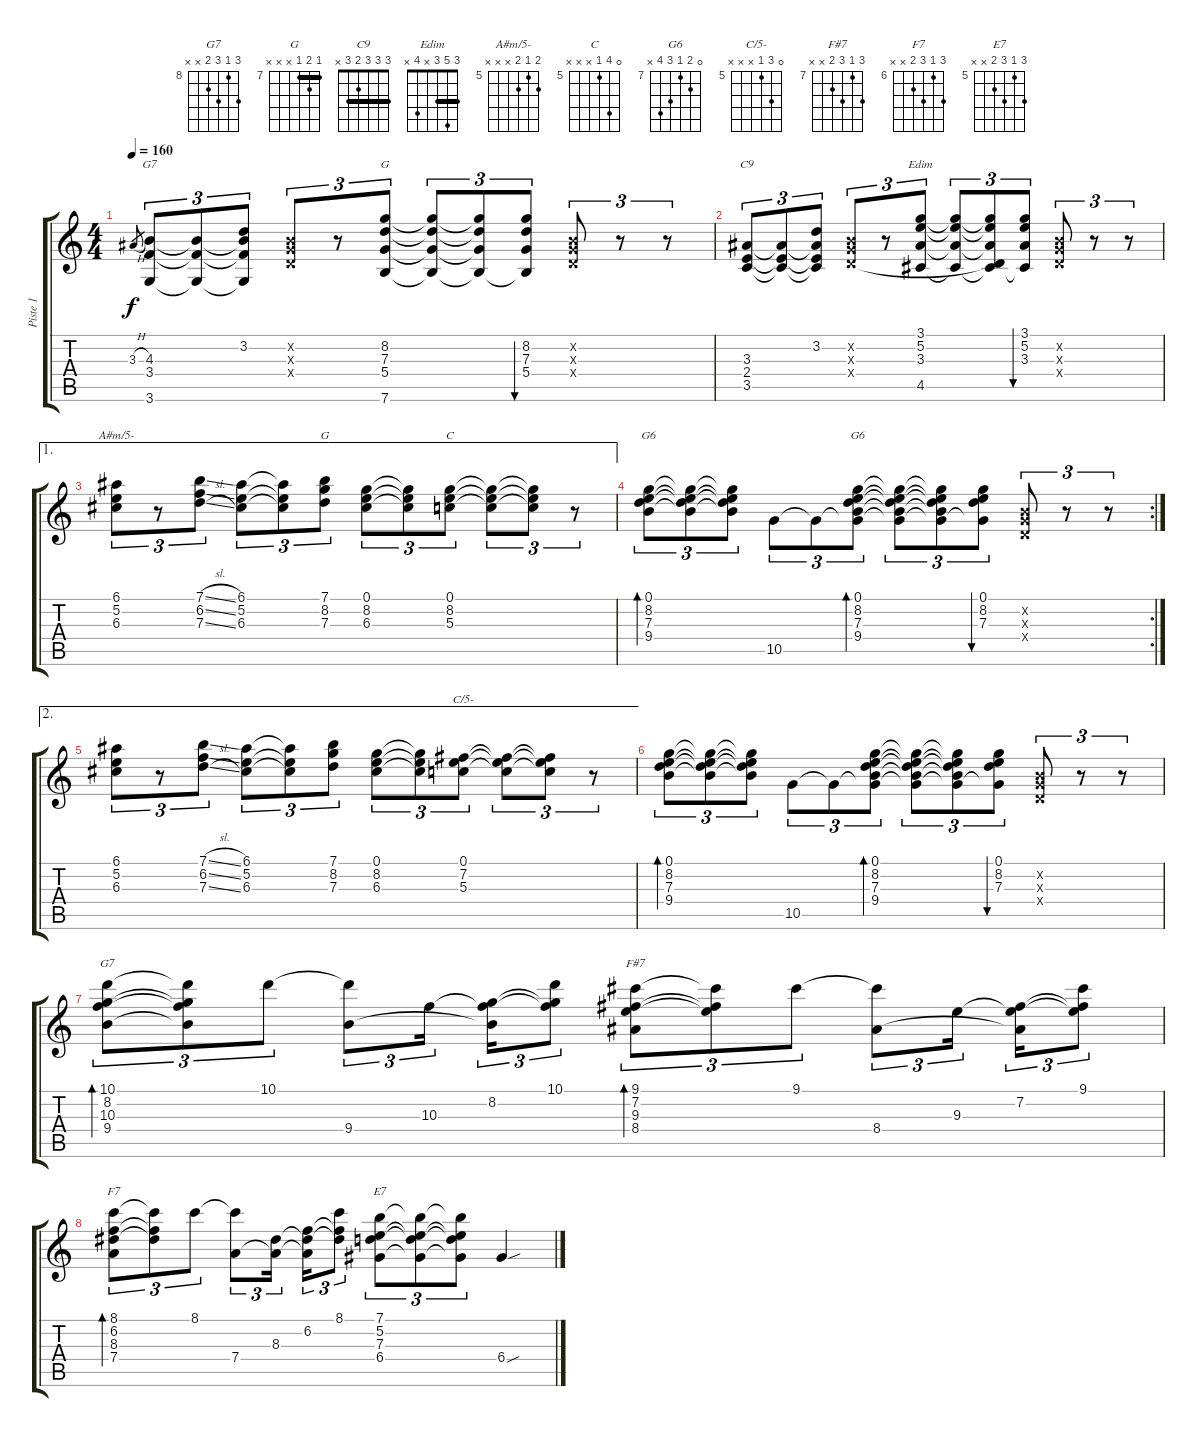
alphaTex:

\track ("Piste 1" "Piste 1") {instrument acousticguitarnylon}
\staff {score tabs}
\tuning (E4 B3 G3 D3 A2 E2) {hide}
\chord ("G7" x 3 4 3 x 3) {barre 3}
\chord ("G" x 8 7 5 5 7) {firstfret 5 barre 5}
\chord ("C9" 3 3 3 2 3 x) {barre 3}
\chord ("Edim" 3 5 3 x 4 x) {barre 3}
\chord ("A#m/5-" 6 5 6 x x x) {firstfret 5}
\chord ("G" 7 8 7 x x x) {firstfret 7 barre 7}
\chord ("C" 0 8 5 x x x) {firstfret 5}
\chord ("G6" 0 8 7 9 x x) {firstfret 7}
\chord ("G6" 0 8 7 9 10 x) {firstfret 7}
\chord ("C/5-" 0 7 5 x x x) {firstfret 5}
\chord ("G7" 10 8 10 9 x x) {firstfret 8}
\chord ("F#7" 9 7 9 8 x x) {firstfret 7}
\chord ("F7" 8 6 8 7 x x) {firstfret 6}
\chord ("E7" 7 5 7 6 x x) {firstfret 5}
\ts (4 4)
\tempo 160
\clef g2
\ks c
3.3{h}.8{gr dy f} (4.3 3.4 3.6).8{tu (3 2) ch "G7"} (4.3{t} 3.4{t} 3.6{t}).8{tu (3 2)} (3.2 4.3{t} 3.4{t} 3.6{t}).8{tu (3 2)} (0.2{x} 0.3{x} 0.4{x}).8{tu (3 2)} r.8{tu (3 2)} (8.2 7.3 5.4 7.6).8{tu (3 2) ch "G"} (8.2{t} 7.3{t} 5.4{t} 7.6{t}).8{tu (3 2)} (8.2{t} 7.3{t} 5.4{t} 7.6{t}).8{tu (3 2)} (8.2 7.3 5.4 7.6{t}).8{tu (3 2) bu 60} (0.2{x} 0.3{x} 0.4{x}).8{tu (3 2)} r.8{tu (3 2)} r.8{tu (3 2)} |
(3.3 2.4 3.5).8{tu (3 2) ch "C9"} (3.3{t} 2.4{t} 3.5{t}).8{tu (3 2)} (3.2 3.3{t} 2.4{t} 3.5{t}).8{tu (3 2)} (0.2{x} 0.3{x} 0.4{x}).8{tu (3 2)} r.8{tu (3 2)} (3.1 5.2 3.3 4.5).8{tu (3 2) ch "Edim"} (3.1{t} 5.2{t} 3.3{t} 4.5{t}).8{tu (3 2)} (3.1{t} 5.2{t} 3.3{t} 0.4{t} 4.5{t}).8{tu (3 2)} (3.1 5.2 3.3 4.5{t}).8{tu (3 2) bu 60} (0.2{x} 0.3{x} 0.4{x}).8{tu (3 2)} r.8{tu (3 2)} r.8{tu (3 2)} |
\ae 1
(6.1 5.2 6.3).8{tu (3 2) ch "A#m/5-"} r.8{tu (3 2)} (7.1{sl} 6.2{sl} 7.3{sl}).8{tu (3 2)} (6.1 5.2 6.3).8{tu (3 2)} (6.1{t} 5.2{t} 6.3{t}).8{tu (3 2)} (7.1 8.2 7.3).8{tu (3 2) ch "G"} (0.1 8.2 6.3).8{tu (3 2)} (0.1{t} 8.2{t} 6.3{t}).8{tu (3 2)} (0.1 8.2 5.3).8{tu (3 2) ch "C"} (0.1{t} 8.2{t} 5.3{t}).8{tu (3 2)} (0.1{t} 8.2{t} 5.3{t}).8{tu (3 2)} r.8{tu (3 2)} |
\rc 2
(0.1 8.2 7.3 9.4).8{tu (3 2) bd 240 ch "G6"} (0.1{t} 8.2{t} 7.3{t} 9.4{t}).8{tu (3 2)} (0.1{t} 8.2{t} 7.3{t} 9.4{t}).8{tu (3 2)} 10.5.8{tu (3 2)} 10.5{t}.8{tu (3 2)} (0.1 8.2 7.3 9.4 10.5{t}).8{tu (3 2) bd 30 ch "G6"} (0.1{t} 8.2{t} 7.3{t} 9.4{t} 10.5{t}).8{tu (3 2)} (0.1{t} 8.2{t} 7.3{t} 9.4{t} 10.5{t}).8{tu (3 2)} (0.1 8.2 7.3 10.5{t}).8{tu (3 2) bu 30} (0.2{x} 0.3{x} 0.4{x}).8{tu (3 2)} r.8{tu (3 2)} r.8{tu (3 2)} |
\ae 2
(6.1 5.2 6.3).8{tu (3 2)} r.8{tu (3 2)} (7.1{sl} 6.2{sl} 7.3{sl}).8{tu (3 2)} (6.1 5.2 6.3).8{tu (3 2)} (6.1{t} 5.2{t} 6.3{t}).8{tu (3 2)} (7.1 8.2 7.3).8{tu (3 2)} (0.1 8.2 6.3).8{tu (3 2)} (0.1{t} 8.2{t} 6.3{t}).8{tu (3 2)} (0.1 7.2 5.3).8{tu (3 2) ch "C/5-"} (0.1{t} 7.2{t} 5.3{t}).8{tu (3 2)} (0.1{t} 7.2{t} 5.3{t}).8{tu (3 2)} r.8{tu (3 2)} |
(0.1 8.2 7.3 9.4).8{tu (3 2) bd 240} (0.1{t} 8.2{t} 7.3{t} 9.4{t}).8{tu (3 2)} (0.1{t} 8.2{t} 7.3{t} 9.4{t}).8{tu (3 2)} 10.5.8{tu (3 2)} 10.5{t}.8{tu (3 2)} (0.1 8.2 7.3 9.4 10.5{t}).8{tu (3 2) bd 30} (0.1{t} 8.2{t} 7.3{t} 9.4{t} 10.5{t}).8{tu (3 2)} (0.1{t} 8.2{t} 7.3{t} 9.4{t} 10.5{t}).8{tu (3 2)} (0.1 8.2 7.3 10.5{t}).8{tu (3 2) bu 30} (0.2{x} 0.3{x} 0.4{x}).8{tu (3 2)} r.8{tu (3 2)} r.8{tu (3 2)} |
(10.1 8.2 10.3 9.4).8{tu (3 2) bd 480 ch "G7"} (10.1{t} 8.2{t} 10.3{t} 9.4{t}).8{tu (3 2)} 10.1.8{tu (3 2)} (10.1{t} 9.4).8{tu (3 2)} 10.3.16{tu (3 2) beam splitsecondary} (8.2 10.3{t} 9.4{t}).16{tu (3 2)} (10.1 8.2{t} 10.3{t}).8{tu (3 2)} (9.1 7.2 9.3 8.4).8{tu (3 2) bd 480 ch "F#7"} (9.1{t} 7.2{t} 9.3{t}).8{tu (3 2)} 9.1.8{tu (3 2)} (9.1{t} 8.4).8{tu (3 2)} 9.3.16{tu (3 2) beam splitsecondary} (7.2 9.3{t} 8.4{t}).16{tu (3 2)} (9.1 7.2{t} 9.3{t}).8{tu (3 2)} |
(8.1 6.2 8.3 7.4).8{tu (3 2) bd 480 ch "F7"} (8.1{t} 6.2{t} 8.3{t}).8{tu (3 2)} 8.1.8{tu (3 2)} (8.1{t} 7.4).8{tu (3 2)} (8.3 7.4{t}).16{tu (3 2) beam splitsecondary} (6.2 8.3{t} 7.4{t}).16{tu (3 2)} (8.1 6.2{t} 8.3{t}).8{tu (3 2)} (7.1 5.2 7.3 6.4).8{tu (3 2) ch "E7"} (7.1{t} 5.2{t} 7.3{t} 6.4{t}).8{tu (3 2)} (7.1{t} 5.2{t} 7.3{t} 6.4{t}).8{tu (3 2)} 6.4{sou}.4
